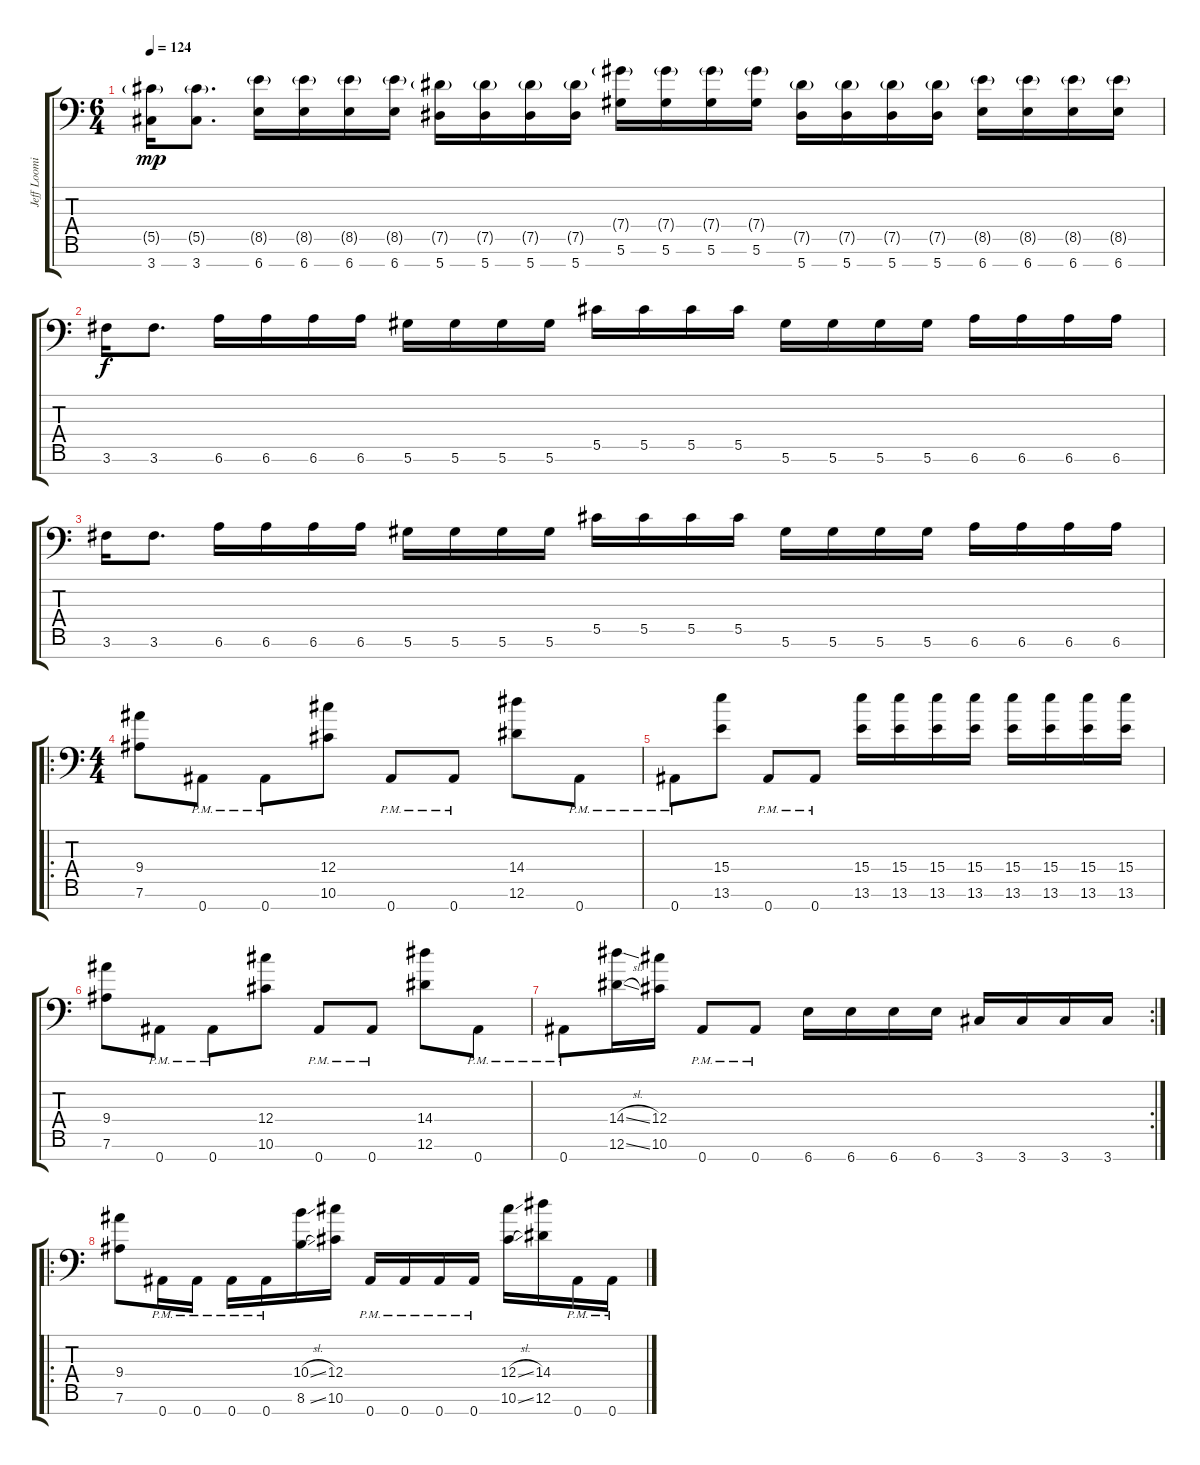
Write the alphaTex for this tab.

\track ("Jeff Loomis Lead" "Jeff Loomi") {instrument distortionguitar}
\staff {score tabs}
\tuning (Eb4 Bb3 Gb3 Db3 Ab2 Eb2 Bb1) {hide}
\ts (6 4)
\tempo 124
\clef f4
\ks c
(5.5{g} 3.7).16{dy mp} (5.5{g} 3.7).8{d} (8.5{g} 6.7).16 (8.5{g} 6.7).16 (8.5{g} 6.7).16 (8.5{g} 6.7).16 (7.5{g} 5.7).16 (7.5{g} 5.7).16 (7.5{g} 5.7).16 (7.5{g} 5.7).16 (7.4{g} 5.6).16 (7.4{g} 5.6).16 (7.4{g} 5.6).16 (7.4{g} 5.6).16 (7.5{g} 5.7).16 (7.5{g} 5.7).16 (7.5{g} 5.7).16 (7.5{g} 5.7).16 (8.5{g} 6.7).16 (8.5{g} 6.7).16 (8.5{g} 6.7).16 (8.5{g} 6.7).16 |
3.6.16{dy f} 3.6.8{d} 6.6.16 6.6.16 6.6.16 6.6.16 5.6.16 5.6.16 5.6.16 5.6.16 5.5.16 5.5.16 5.5.16 5.5.16 5.6.16 5.6.16 5.6.16 5.6.16 6.6.16 6.6.16 6.6.16 6.6.16 |
3.6.16 3.6.8{d} 6.6.16 6.6.16 6.6.16 6.6.16 5.6.16 5.6.16 5.6.16 5.6.16 5.5.16 5.5.16 5.5.16 5.5.16 5.6.16 5.6.16 5.6.16 5.6.16 6.6.16 6.6.16 6.6.16 6.6.16 |
\ro
\ts (4 4)
(9.4 7.6).8 0.7{pm}.8 0.7{pm}.8 (12.4 10.6).8 0.7{pm}.8 0.7{pm}.8 (14.4 12.6).8 0.7{pm}.8 |
0.7{pm}.8 (15.4 13.6).8 0.7{pm}.8 0.7{pm}.8 (15.4 13.6).16 (15.4 13.6).16 (15.4 13.6).16 (15.4 13.6).16 (15.4 13.6).16 (15.4 13.6).16 (15.4 13.6).16 (15.4 13.6).16 |
(9.4 7.6).8 0.7{pm}.8 0.7{pm}.8 (12.4 10.6).8 0.7{pm}.8 0.7{pm}.8 (14.4 12.6).8 0.7{pm}.8 |
\rc 2
0.7{pm}.8 (14.4{sl} 12.6{sl}).16 (12.4 10.6).16 0.7{pm}.8 0.7{pm}.8 6.7.16 6.7.16 6.7.16 6.7.16 3.7.16 3.7.16 3.7.16 3.7.16 |
\ro
(9.4 7.6).8 0.7{pm}.16 0.7{pm}.16 0.7{pm}.16 0.7{pm}.16 (10.4{sl} 8.6{sl}).16 (12.4 10.6).16 0.7{pm}.16 0.7{pm}.16 0.7{pm}.16 0.7{pm}.16 (12.4{sl} 10.6{sl}).16 (14.4 12.6).16 0.7{pm}.16 0.7{pm}.16
